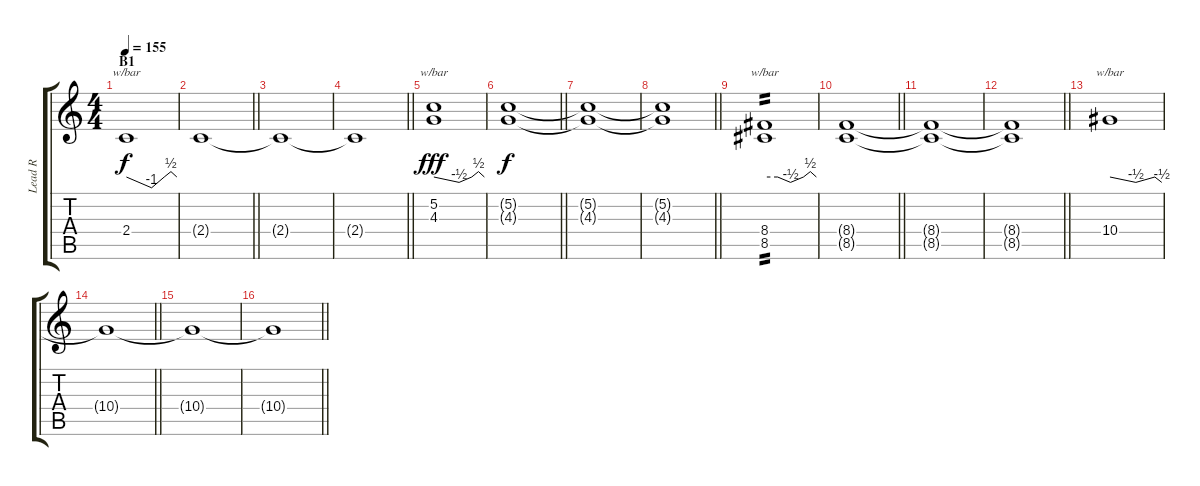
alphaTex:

\track ("Lead R" "Lead R") {instrument overdrivenguitar}
\staff {score tabs}
\tuning (C4 G3 Eb3 Bb2 F2 C2) {hide}
\ts (4 4)
\section ("" "B1")
\tempo 155
\clef g2
\ks c
2.4.1{tbe (custom default 0 0 30 -4 45 0 53 2 60 0) dy f} |
\barLineRight lightlight
2.4{t}.1 |
2.4{t}.1 |
\barLineRight lightlight
2.4{t}.1 |
\section ("" "")
(5.2 4.3).1{tbe (custom default 0 0 30 -2 45 0 53 2 60 0) dy fff} |
\barLineRight lightlight
(5.2{t} 4.3{t}).1{dy f} |
(5.2{t} 4.3{t}).1 |
\barLineRight lightlight
(5.2{t} 4.3{t}).1 |
\section ("" "")
(8.4 8.5).1{tbe (custom default 0 0 15 0 30 -2 45 0 53 2 60 0) tp 2} |
\barLineRight lightlight
(8.4{t} 8.5{t}).1 |
(8.4{t} 8.5{t}).1 |
\barLineRight lightlight
(8.4{t} 8.5{t}).1 |
\section ("" "")
10.4.1{tbe (custom default 0 0 30 -2 52 0 60 -2)} |
\barLineRight lightlight
10.4{t}.1 |
10.4{t}.1 |
\barLineRight lightlight
10.4{t}.1
